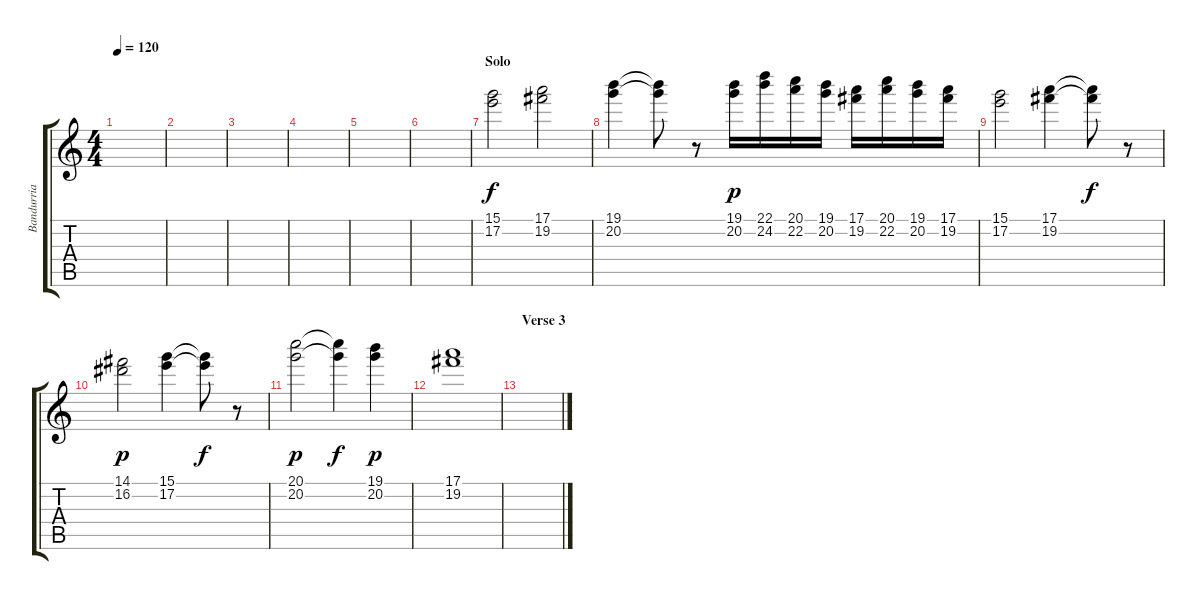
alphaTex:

\track ("Bandurria" "Bandurria") {instrument acousticguitarsteel}
\staff {score tabs}
\tuning (E4 B3 G3 D3 A2 E2) {hide}
\ts (4 4)
\tempo 120
\clef g2
\ks c
|
|
|
|
|
|
\section ("" "Solo")
(15.1 17.2).2 (17.1 19.2).2 |
(19.1 20.2).4 (19.1{t} 20.2{t}).8{dy f} r.8 (19.1 20.2).16{dy p} (22.1 24.2).16 (20.1 22.2).16 (19.1 20.2).16 (17.1 19.2).16 (20.1 22.2).16 (19.1 20.2).16 (17.1 19.2).16 |
(15.1 17.2).2 (17.1 19.2).4 (17.1{t} 19.2{t}).8{dy f} r.8 |
(14.1 16.2).2{dy p} (15.1 17.2).4 (15.1{t} 17.2{t}).8{dy f} r.8 |
(20.1 20.2).2{dy p} (20.1{t} 20.2{t}).4{dy f} (19.1 20.2).4{dy p} |
(17.1 19.2).1 |
\section ("" "Verse 3")
